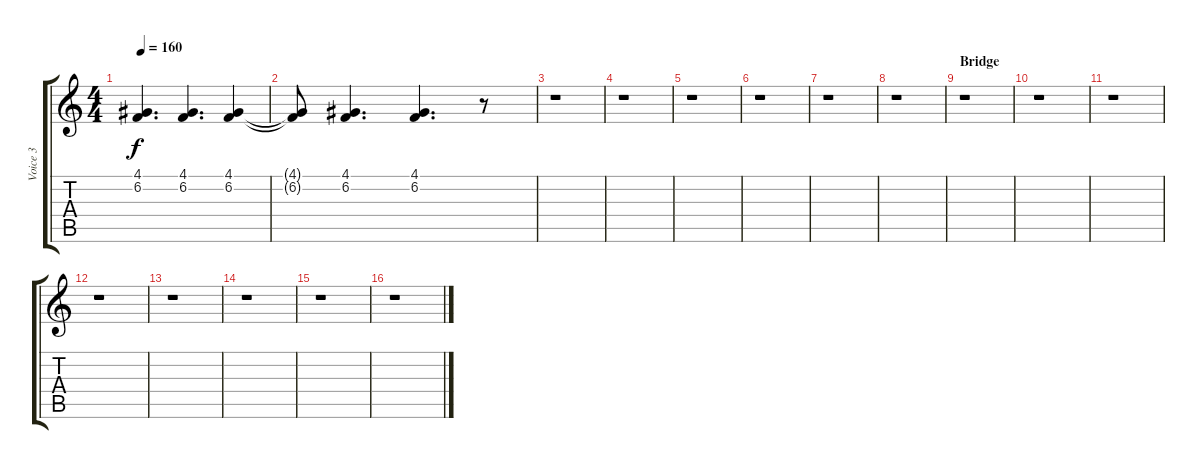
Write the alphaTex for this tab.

\track ("Voice 3" "Voice 3") {instrument tenorsax}
\staff {score tabs}
\tuning (E4 B3 G3 D3 A2 E2) {hide}
\ts (4 4)
\tempo 160
\clef g2
\ks c
(4.1 6.2).4{d dy f} (4.1 6.2).4{d} (4.1 6.2).4 |
(4.1{t} 6.2{t}).8 (4.1 6.2).4{d} (4.1 6.2).4{d} r.8 |
r.1 |
r.1 |
r.1 |
r.1 |
r.1 |
r.1 |
\section ("" "Bridge")
r.1 |
r.1 |
r.1 |
r.1 |
r.1 |
r.1 |
r.1 |
r.1
